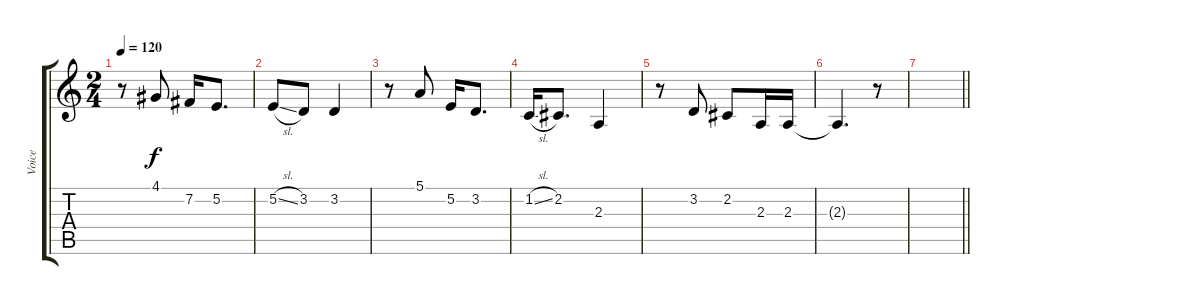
\track ("Voice" "Voice") {instrument altosax}
\staff {score tabs}
\tuning (E4 B3 G3 D3 A2 E2) {hide}
\ts (2 4)
\tempo 120
\clef g2
\ks c
r.8{dy f} 4.1.8 7.2.16 5.2.8{d} |
5.2{sl}.8 3.2.8 3.2.4 |
r.8 5.1.8 5.2.16 3.2.8{d} |
1.2{sl}.16 2.2.8{d} 2.3.4 |
r.8 3.2.8 2.2.8 2.3.16 2.3.16 |
2.3{t}.4{d} r.8 |
\barLineRight lightlight
